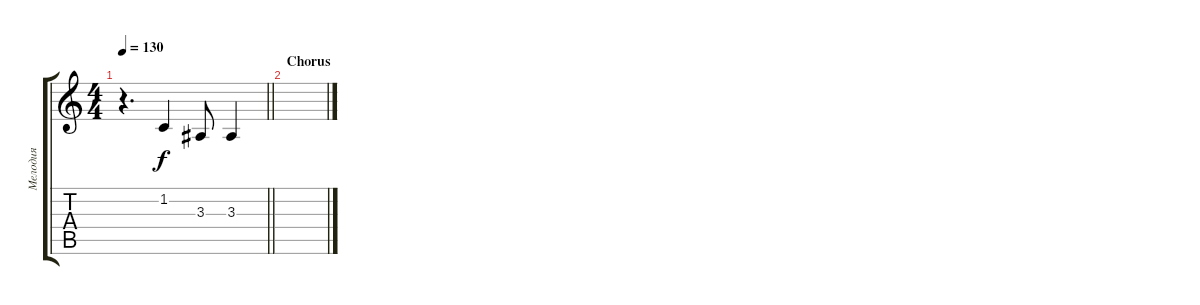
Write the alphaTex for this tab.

\track ("Мелодия" "Мелодия") {instrument lead2sawtooth}
\staff {score tabs}
\tuning (E4 B3 G3 D3 A2 E2) {hide}
\ts (4 4)
\tempo 130
\clef g2
\barLineRight lightlight
\ks c
r.4{d dy f} 1.2.4 3.3.8 3.3.4 |
\section ("" "Chorus")
